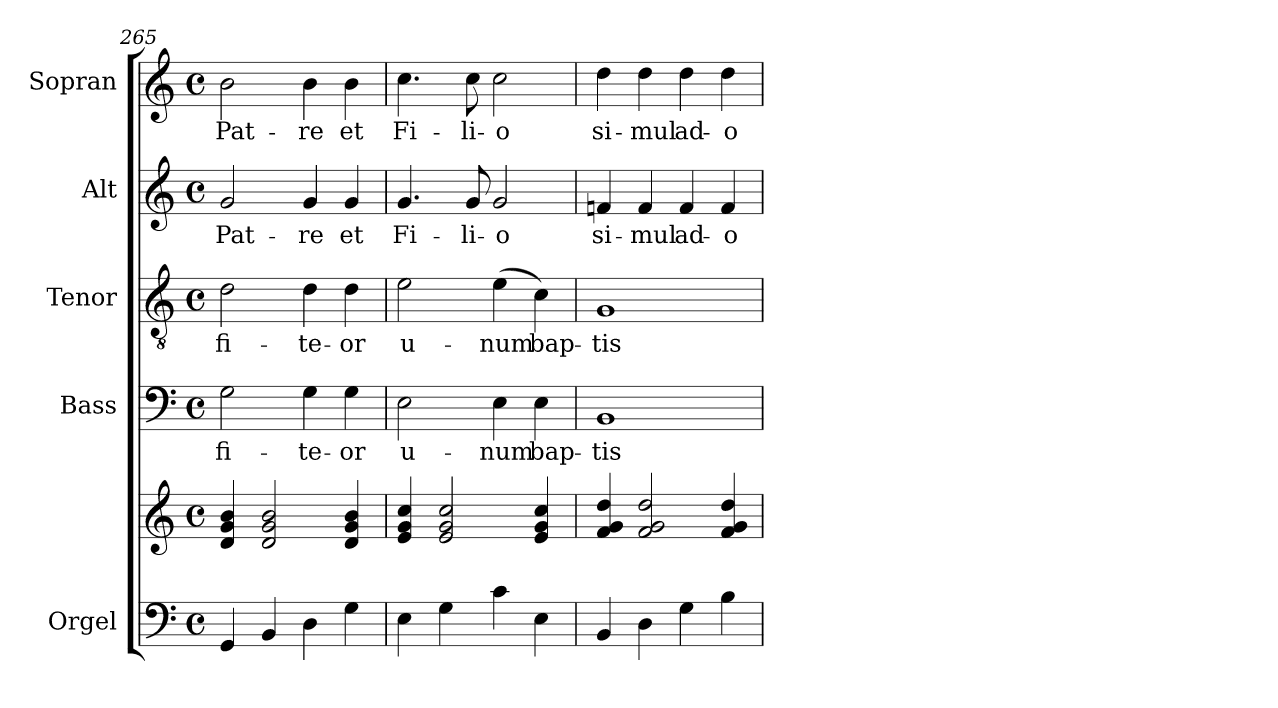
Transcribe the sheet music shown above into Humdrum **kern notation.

**kern	**kern	**kern	**text	**kern	**text	**kern	**text	**kern	**text
*part5	*part5	*part4	*part4	*part3	*part3	*part2	*part2	*part1	*part1
*staff6	*staff5	*staff4	*staff4	*staff3	*staff3	*staff2	*staff2	*staff1	*staff1
*I"Orgel	*	*I"Bass	*	*I"Tenor	*	*I"Alt	*	*I"Sopran	*
*I'Org.	*	*I'B.	*	*I'T.	*	*I'A.	*	*I'S.	*
!!LO:LB:g=z
*clefF4	*clefG2	*clefF4	*	*clefGv2	*	*clefG2	*	*clefG2	*
*k[]	*k[]	*k[]	*	*k[]	*	*k[]	*	*k[]	*
*C:	*C:	*C:	*	*C:	*	*C:	*	*C:	*
*M4/4	*M4/4	*M4/4	*	*M4/4	*	*M4/4	*	*M4/4	*
*met(c)	*met(c)	*met(c)	*	*met(c)	*	*met(c)	*	*met(c)	*
=265	=265	=265	=265	=265	=265	=265	=265	=265	=265
!	!	!	!LO:LY:b	!	!LO:LY:b	!	!LO:LY:b	!	!LO:LY:b
4GG/	4d/ 4g/ 4b/	2G\	-fi-	2d\	-fi-	2g/	Pat-	2b\	Pat-
4BB/	2d/ 2g/ 2b/	.	.	.	.	.	.	.	.
!	!	!	!LO:LY:b	!	!LO:LY:b	!	!LO:LY:b	!	!LO:LY:b
4D\	.	4G\	-te-	4d\	-te-	4g/	-re	4b\	-re
!	!	!	!LO:LY:b	!	!LO:LY:b	!	!LO:LY:b	!	!LO:LY:b
4G\	4d/ 4g/ 4b/	4G\	-or	4d\	-or	4g/	et	4b\	et
=266	=266	=266	=266	=266	=266	=266	=266	=266	=266
!	!	!	!LO:LY:b	!	!LO:LY:b	!	!LO:LY:b	!	!LO:LY:b
4E\	4e/ 4g/ 4cc/	2E\	u-	2e\	u-	4.g/	Fi-	4.cc\	Fi-
4G\	2e/ 2g/ 2cc/	.	.	.	.	.	.	.	.
!	!	!	!	!	!	!	!LO:LY:b	!	!LO:LY:b
.	.	.	.	.	.	8g/	-li-	8cc\	-li-
!	!	!	!LO:LY:b	!	!LO:LY:b	!	!LO:LY:b	!	!LO:LY:b
4c\	.	4E\	-num	(>4e\	-num	2g/	-o	2cc\	-o
!	!	!	!LO:LY:b	!	!LO:LY:b	!	!	!	!
4E\	4e/ 4g/ 4cc/	4E\	bap-	4c\)	bap-	.	.	.	.
=267	=267	=267	=267	=267	=267	=267	=267	=267	=267
!	!	!	!LO:LY:b	!	!LO:LY:b	!	!LO:LY:b	!	!LO:LY:b
4BB/	4f/ 4g/ 4dd/	1BB	-tis-	1G	-tis-	4fn/	si-	4dd\	si-
!	!	!	!	!	!	!	!LO:LY:b	!	!LO:LY:b
4D\	2f/ 2g/ 2dd/	.	.	.	.	4f/	-mul	4dd\	-mul
!	!	!	!	!	!	!	!LO:LY:b	!	!LO:LY:b
4G\	.	.	.	.	.	4f/	ad-	4dd\	ad-
!	!	!	!	!	!	!	!LO:LY:b	!	!LO:LY:b
4B\	4f/ 4g/ 4dd/	.	.	.	.	4f/	-o-	4dd\	-o-
=	=	=	=	=	=	=	=	=	=
*-	*-	*-	*-	*-	*-	*-	*-	*-	*-
